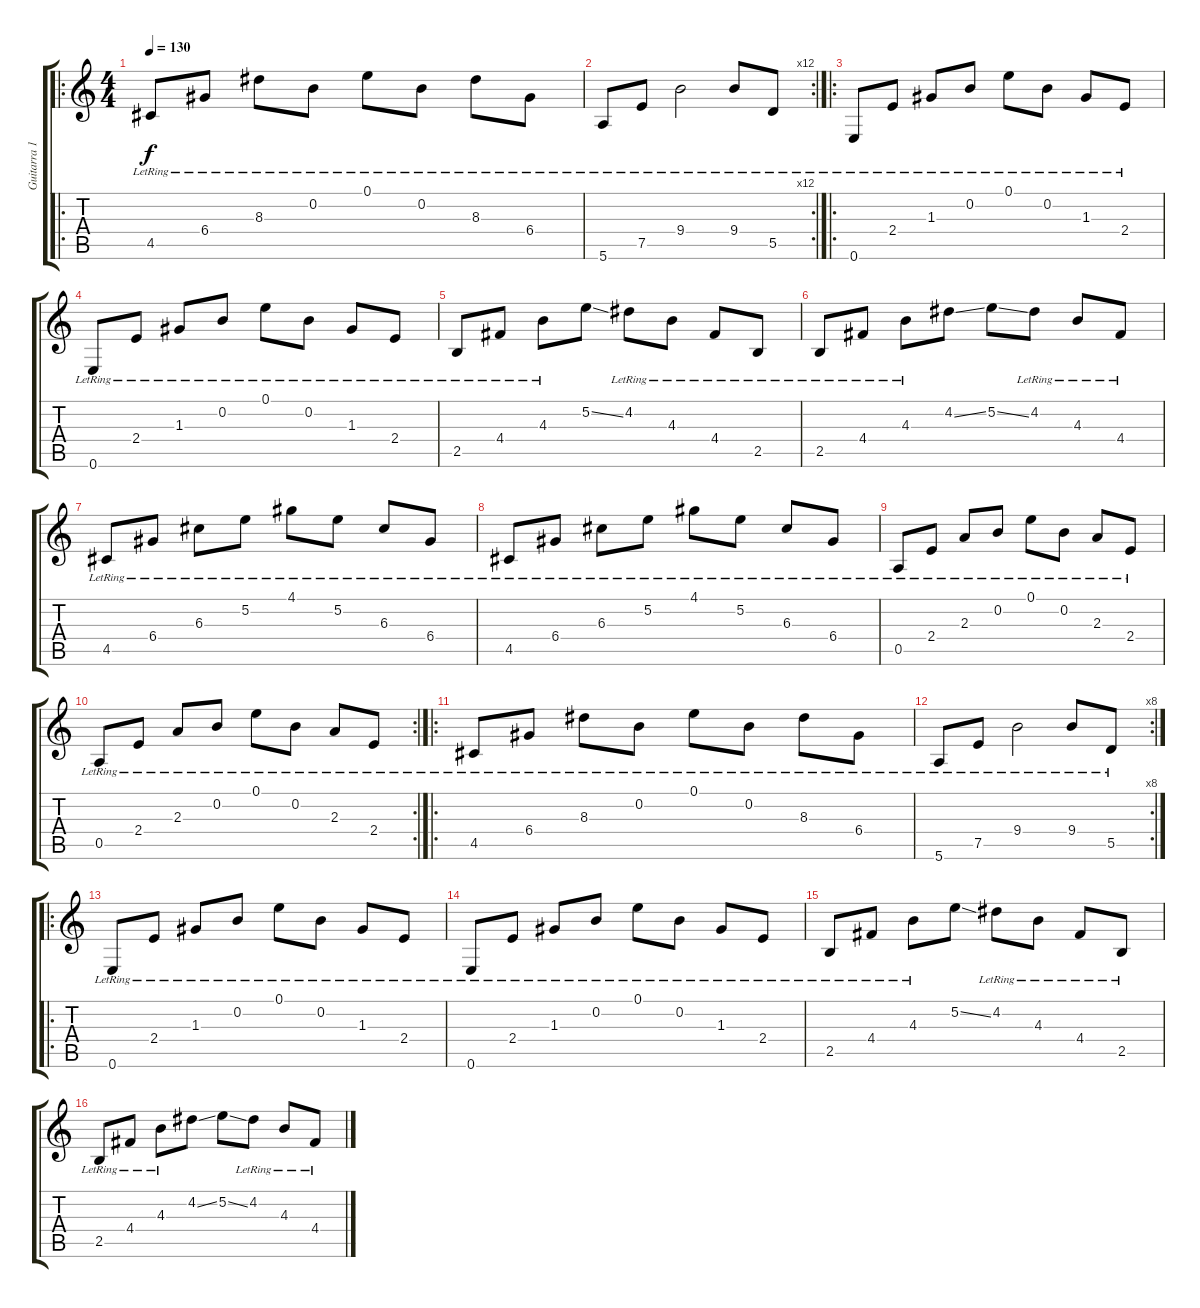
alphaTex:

\track ("Guitarra 1" "Guitarra 1") {instrument acousticguitarsteel}
\staff {score tabs}
\tuning (E4 B3 G3 D3 A2 E2) {hide}
\ro
\ts (4 4)
\tempo 130
\clef g2
\ks c
4.5{lr}.8{dy f instrument acousticguitarsteel} 6.4{lr}.8 8.3{lr}.8 0.2{lr}.8 0.1{lr}.8 0.2{lr}.8 8.3{lr}.8 6.4{lr}.8 |
\rc 12
5.6{lr}.8 7.5{lr}.8 9.4{lr}.2 9.4{lr}.8 5.5{lr}.8 |
\ro
0.6{lr}.8 2.4{lr}.8 1.3{lr}.8 0.2{lr}.8 0.1{lr}.8 0.2{lr}.8 1.3{lr}.8 2.4{lr}.8 |
0.6{lr}.8 2.4{lr}.8 1.3{lr}.8 0.2{lr}.8 0.1{lr}.8 0.2{lr}.8 1.3{lr}.8 2.4{lr}.8 |
2.5{lr}.8 4.4{lr}.8 4.3{lr}.8 5.2{ss}.8 4.2{lr}.8 4.3{lr}.8 4.4{lr}.8 2.5{lr}.8 |
2.5{lr}.8 4.4{lr}.8 4.3{lr}.8 4.2{ss}.8 5.2{ss}.8 4.2{lr}.8 4.3{lr}.8 4.4{lr}.8 |
4.5{lr}.8 6.4{lr}.8 6.3{lr}.8 5.2{lr}.8 4.1{lr}.8 5.2{lr}.8 6.3{lr}.8 6.4{lr}.8 |
4.5{lr}.8 6.4{lr}.8 6.3{lr}.8 5.2{lr}.8 4.1{lr}.8 5.2{lr}.8 6.3{lr}.8 6.4{lr}.8 |
0.5{lr}.8 2.4{lr}.8 2.3{lr}.8 0.2{lr}.8 0.1{lr}.8 0.2{lr}.8 2.3{lr}.8 2.4{lr}.8 |
\rc 2
0.5{lr}.8 2.4{lr}.8 2.3{lr}.8 0.2{lr}.8 0.1{lr}.8 0.2{lr}.8 2.3{lr}.8 2.4{lr}.8 |
\ro
4.5{lr}.8 6.4{lr}.8 8.3{lr}.8 0.2{lr}.8 0.1{lr}.8 0.2{lr}.8 8.3{lr}.8 6.4{lr}.8 |
\rc 8
5.6{lr}.8 7.5{lr}.8 9.4{lr}.2 9.4{lr}.8 5.5{lr}.8 |
\ro
0.6{lr}.8 2.4{lr}.8 1.3{lr}.8 0.2{lr}.8 0.1{lr}.8 0.2{lr}.8 1.3{lr}.8 2.4{lr}.8 |
0.6{lr}.8 2.4{lr}.8 1.3{lr}.8 0.2{lr}.8 0.1{lr}.8 0.2{lr}.8 1.3{lr}.8 2.4{lr}.8 |
2.5{lr}.8 4.4{lr}.8 4.3{lr}.8 5.2{ss}.8 4.2{lr}.8 4.3{lr}.8 4.4{lr}.8 2.5{lr}.8 |
2.5{lr}.8 4.4{lr}.8 4.3{lr}.8 4.2{ss}.8 5.2{ss}.8 4.2{lr}.8 4.3{lr}.8 4.4{lr}.8
